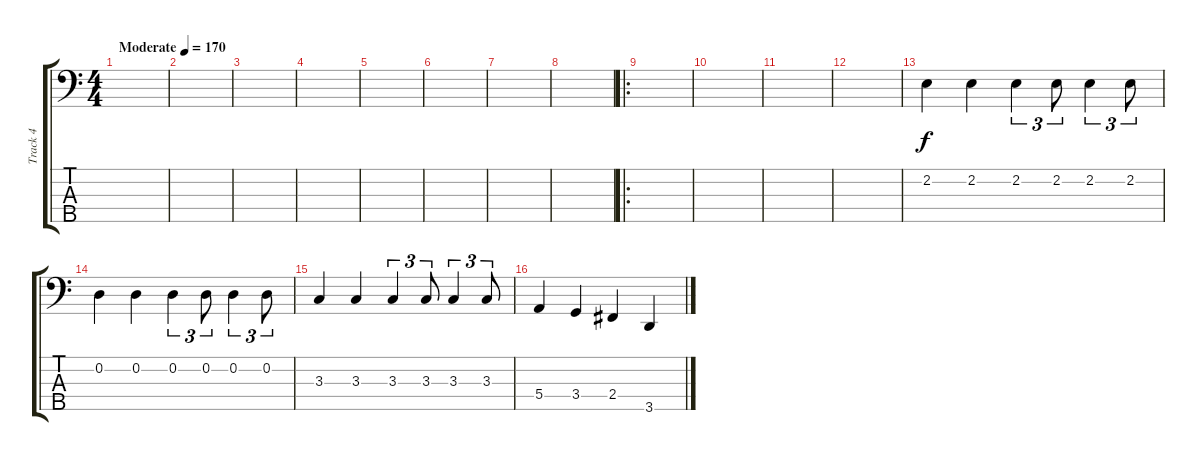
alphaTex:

\track ("Track 4" "Track 4") {instrument electricbasspick}
\staff {score tabs}
\tuning (G2 D2 A1 E1 B0) {hide}
\ts (4 4)
\tempo (170 "Moderate")
\clef f4
\ks c
|
|
|
|
|
|
|
|
\ro
|
|
|
|
2.2.4 2.2.4 2.2.4{tu (3 2)} 2.2.8{tu (3 2)} 2.2.4{tu (3 2)} 2.2.8{tu (3 2)} |
0.2.4 0.2.4 0.2.4{tu (3 2)} 0.2.8{tu (3 2)} 0.2.4{tu (3 2)} 0.2.8{tu (3 2)} |
3.3.4 3.3.4 3.3.4{tu (3 2)} 3.3.8{tu (3 2)} 3.3.4{tu (3 2)} 3.3.8{tu (3 2)} |
5.4.4 3.4.4 2.4.4 3.5.4
